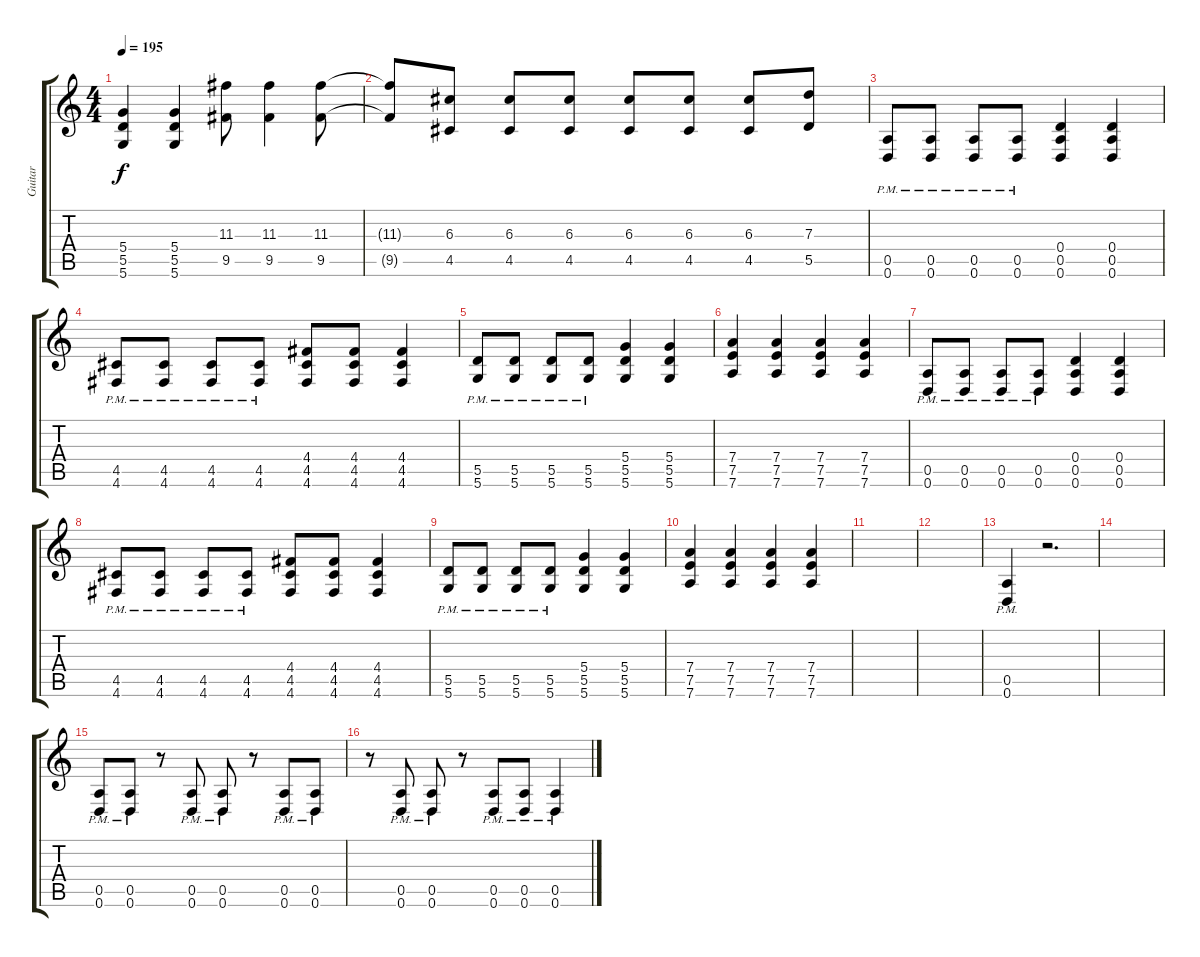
\track ("Guitar" "Guitar") {instrument distortionguitar}
\staff {score tabs}
\tuning (E4 B3 G3 D3 A2 D2) {hide}
\ts (4 4)
\tempo 195
\clef g2
\ks c
(5.4 5.5 5.6).4{dy f} (5.4 5.5 5.6).4 (11.3 9.5).8 (11.3 9.5).4 (11.3 9.5).8 |
(11.3{t} 9.5{t}).8 (6.3 4.5).8 (6.3 4.5).8 (6.3 4.5).8 (6.3 4.5).8 (6.3 4.5).8 (6.3 4.5).8 (7.3 5.5).8 |
(0.5{pm} 0.6{pm}).8 (0.5{pm} 0.6{pm}).8 (0.5{pm} 0.6{pm}).8 (0.5{pm} 0.6{pm}).8 (0.4 0.5 0.6).4 (0.4 0.5 0.6).4 |
(4.5{pm} 4.6{pm}).8 (4.5{pm} 4.6{pm}).8 (4.5{pm} 4.6{pm}).8 (4.5{pm} 4.6{pm}).8 (4.4 4.5 4.6).8 (4.4 4.5 4.6).8 (4.4 4.5 4.6).4 |
(5.5{pm} 5.6{pm}).8 (5.5{pm} 5.6{pm}).8 (5.5{pm} 5.6{pm}).8 (5.5{pm} 5.6{pm}).8 (5.4 5.5 5.6).4 (5.4 5.5 5.6).4 |
(7.4 7.5 7.6).4 (7.4 7.5 7.6).4 (7.4 7.5 7.6).4 (7.4 7.5 7.6).4 |
(0.5{pm} 0.6{pm}).8 (0.5{pm} 0.6{pm}).8 (0.5{pm} 0.6{pm}).8 (0.5{pm} 0.6{pm}).8 (0.4 0.5 0.6).4 (0.4 0.5 0.6).4 |
(4.5{pm} 4.6{pm}).8 (4.5{pm} 4.6{pm}).8 (4.5{pm} 4.6{pm}).8 (4.5{pm} 4.6{pm}).8 (4.4 4.5 4.6).8 (4.4 4.5 4.6).8 (4.4 4.5 4.6).4 |
(5.5{pm} 5.6{pm}).8 (5.5{pm} 5.6{pm}).8 (5.5{pm} 5.6{pm}).8 (5.5{pm} 5.6{pm}).8 (5.4 5.5 5.6).4 (5.4 5.5 5.6).4 |
(7.4 7.5 7.6).4 (7.4 7.5 7.6).4 (7.4 7.5 7.6).4 (7.4 7.5 7.6).4 |
|
|
(0.5{pm} 0.6{pm}).4 r.2{d} |
|
(0.5{pm} 0.6{pm}).8 (0.5{pm} 0.6{pm}).8 r.8 (0.5{pm} 0.6{pm}).8 (0.5{pm} 0.6{pm}).8 r.8 (0.5{pm} 0.6{pm}).8 (0.5{pm} 0.6{pm}).8 |
r.8 (0.5{pm} 0.6{pm}).8 (0.5{pm} 0.6{pm}).8 r.8 (0.5{pm} 0.6{pm}).8 (0.5{pm} 0.6{pm}).8 (0.5{pm} 0.6{pm}).4
